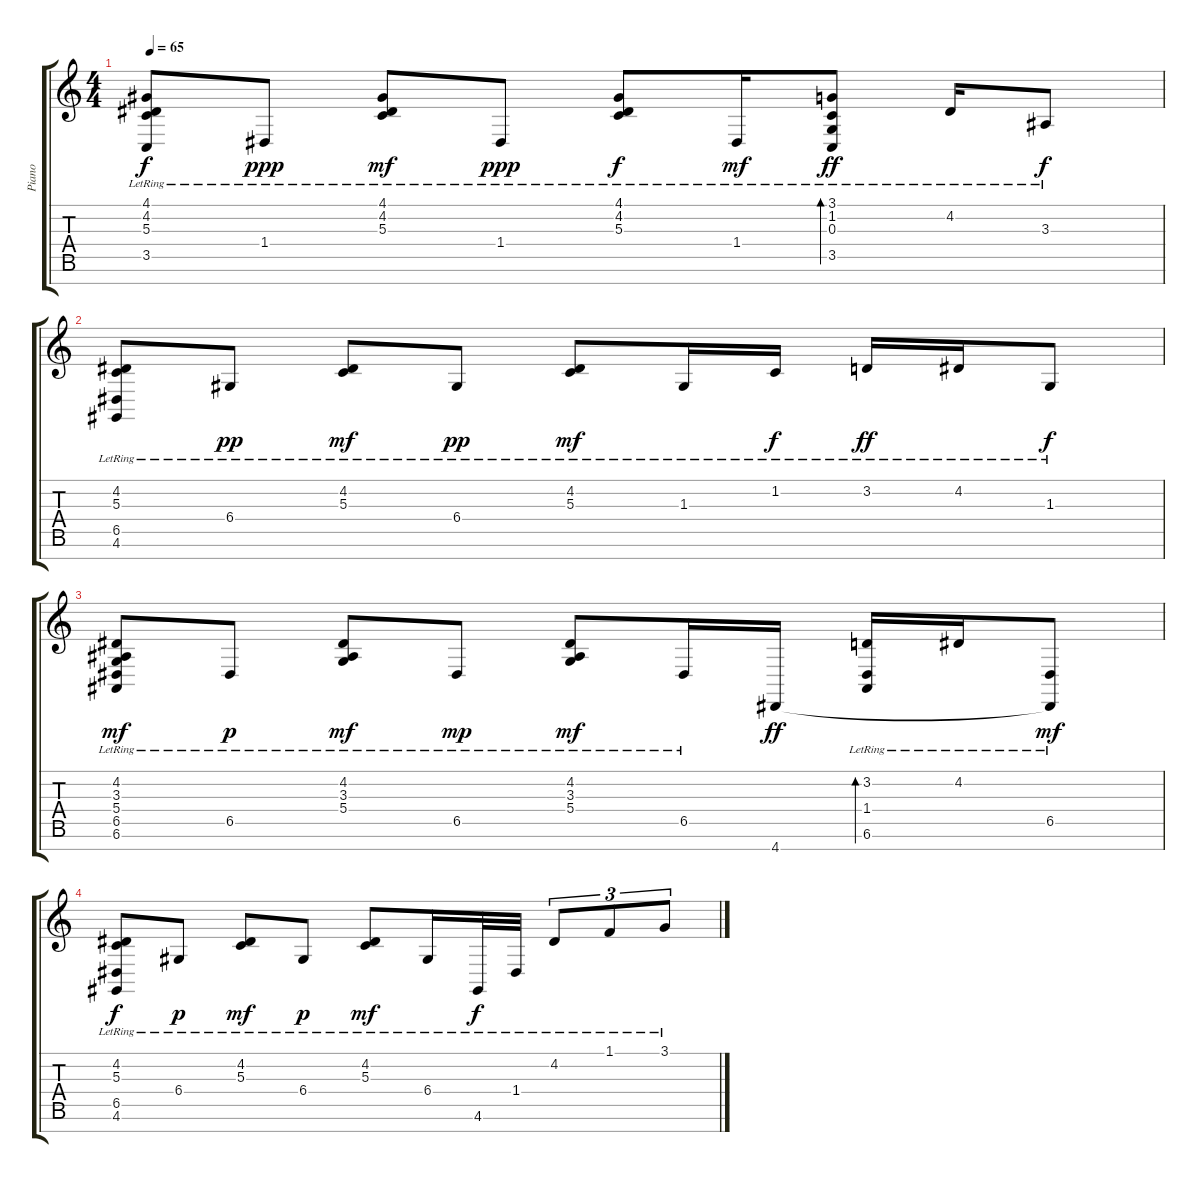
\track ("Piano" "Piano") {instrument acousticgrandpiano}
\staff {score tabs}
\tuning (E4 B3 G3 D3 A2 E2 B1) {hide}
\ts (4 4)
\tempo 65
\clef g2
\ks c
(4.1{lr} 4.2{lr} 5.3{lr} 3.5{lr}).8{dy f} 1.4{lr}.8{dy ppp} (4.1{lr} 4.2{lr} 5.3{lr}).8{dy mf} 1.4{lr}.8{dy ppp} (4.1{lr} 4.2{lr} 5.3{lr}).8{dy f} 1.4{lr}.16{dy mf} (3.1{lr} 1.2{lr} 0.3{lr} 3.5{lr}).8{bd 480 dy ff} 4.2{lr}.16 3.3{lr}.8{dy f} |
(4.2{lr} 5.3{lr} 6.5{lr} 4.6{lr}).8 6.4{lr}.8{dy pp} (4.2{lr} 5.3{lr}).8{dy mf} 6.4{lr}.8{dy pp} (4.2{lr} 5.3{lr}).8{dy mf} 1.3{lr}.16 1.2{lr}.16{dy f} 3.2{lr}.16{dy ff} 4.2{lr}.16 1.3{lr}.8{dy f} |
(4.2{lr} 3.3{lr} 5.4{lr} 6.5{lr} 6.6{lr}).8{dy mf} 6.5{lr}.8{dy p} (4.2{lr} 3.3{lr} 5.4{lr}).8{dy mf} 6.5{lr}.8{dy mp} (4.2{lr} 3.3{lr} 5.4{lr}).8{dy mf} 6.5{lr}.16 4.7.16{dy ff} (3.2{lr} 1.4{lr} 6.6{lr}).16{bd 480} 4.2{lr}.16 (6.5{lr} 4.7{t}).8{dy mf} |
(4.2{lr} 5.3{lr} 6.5{lr} 4.6{lr}).8{dy f} 6.4{lr}.8{dy p} (4.2{lr} 5.3{lr}).8{dy mf} 6.4{lr}.8{dy p} (4.2{lr} 5.3{lr}).8{dy mf} 6.4{lr}.16 4.6{lr}.32{dy f} 1.4{lr}.32 4.2{lr}.8{tu (3 2)} 1.1{lr}.8{tu (3 2)} 3.1{lr}.8{tu (3 2)}
